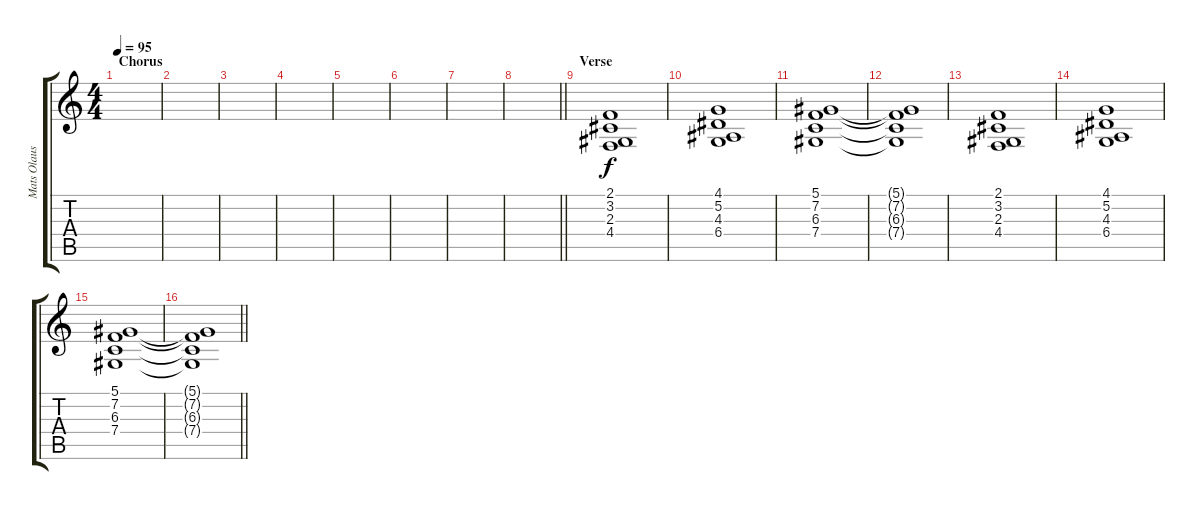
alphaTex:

\track ("Mats Olausson" "Mats Olaus") {instrument choiraahs}
\staff {score tabs}
\tuning (Eb4 Bb3 Gb3 Db3 Ab2 Eb2) {hide}
\ts (4 4)
\section ("" "Chorus")
\tempo 95
\clef g2
\ks c
|
|
|
|
|
|
|
\barLineRight lightlight
|
\section ("" "Verse")
(2.1 3.2 2.3 4.4).1 |
(4.1 5.2 4.3 6.4).1 |
(5.1 7.2 6.3 7.4).1 |
(5.1{t} 7.2{t} 6.3{t} 7.4{t}).1 |
(2.1 3.2 2.3 4.4).1 |
(4.1 5.2 4.3 6.4).1 |
(5.1 7.2 6.3 7.4).1 |
\barLineRight lightlight
(5.1{t} 7.2{t} 6.3{t} 7.4{t}).1
